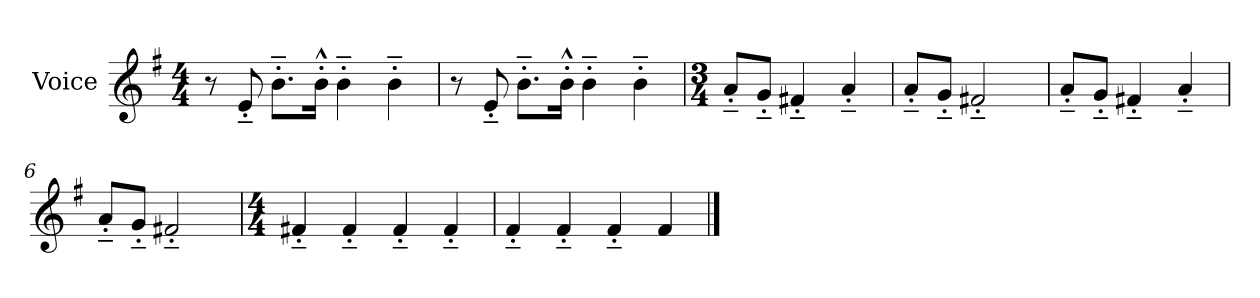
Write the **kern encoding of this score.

**kern
*part1
*staff1
*I"Voice
*I'Vo.
*clefG2
*k[f#]
*M4/4
*MM90
=1
8r
8e'~/
8.b'~\L
16b'^^\Jk
4b'~\
4b'~\
=2
8r
8e'~/
8.b'~\L
16b'^^\Jk
4b'~\
4b'~\
=3
*M3/4
8a'~/L
8g'~/J
4f#X'~/
4a'~/
=4
8a'~/L
8g'~/J
2f#X'~/
!!LO:LB:g=z
=5
8a'~/L
8g'~/J
4f#X'~/
4a'~/
=6
8a'~/L
8g'~/J
2f#X'~/
=7
*M4/4
4f#X'~/
4f#'~/
4f#'~/
4f#'~/
=8
4f#'~/
4f#'~/
4f#'~/
4f#/
==
*-
